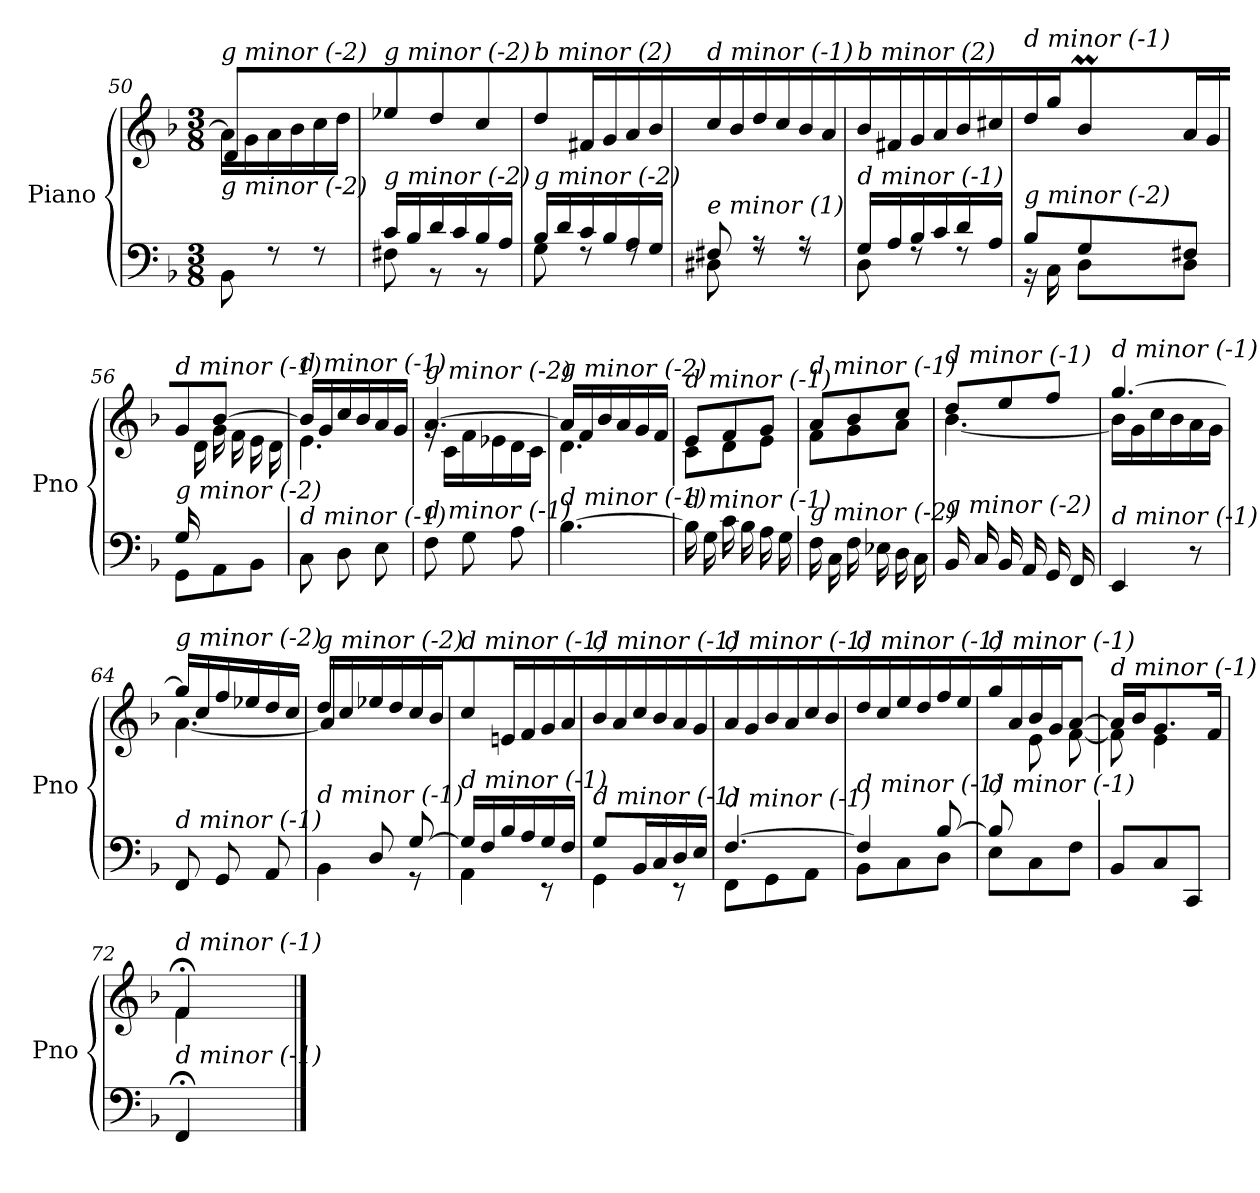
**kern	**kern
*part1	*part1
*staff2	*staff1
*I"Piano	*
*I'Pno	*
*clefF4	*clefG2
*k[b-]	*k[b-]
*M3/8	*M3/8
=50	=50
*^	*^
!	!	!LO:TX:i:t=g minor (-2)	!
!LO:TX:i:t=g minor (-2)	!	!	!
8ryy	8BB-\	16a\LL]	8d\L
.	.	16g\	.
16F#X/L	8rF	16a\	4ryy
16G/	.	16b-\	.
16A/	8rF	16cc\	.
16B-/JJ	.	16dd\JJ	.
*	*	*v	*v
!!LO:LB:g=z
=51	=51	=51
!	!	!LO:TX:i:t=g minor (-2)
!LO:TX:i:t=g minor (-2)	!	!
16c/LL	8F#X\	8ee-X/L
16B-/	.	.
16d/	8r	8dd/
16c/	.	.
16B-/	8r	8cc/J
16A/JJ	.	.
!!LO:LB:g=z
=52	=52	=52
!	!	!LO:TX:i:t=b minor (2)
!LO:TX:i:t=g minor (-2)	!	!
16B-/LL	8G\	8dd/L
16d/	.	.
16c/	8rF	16f#X/L
16B-/	.	16g/
16A/	8rF	16a/
16G/JJ	.	16b-/JJ
=53	=53	=53
!	!	!LO:TX:i:t=d minor (-1)
!LO:TX:i:t=e minor (1)	!	!
8F#X/	8D#Xi\	16cc/LL
.	.	16b-/
8r	8rF	16dd/
.	.	16cc/
8r	8rF	16b-/
.	.	16a/JJ
=54	=54	=54
!	!	!LO:TX:i:t=b minor (2)
!LO:TX:i:t=d minor (-1)	!	!
16G/LL	8D\	16b-/LL
16A/	.	16f#X/
16B-/	8rF	16g/
16c/	.	16a/
16d/	8rF	16b-/
16A/JJ	.	16cc#X/JJ
=55	=55	=55
*	*^	*^
!	!	!	!LO:TX:i:t=d minor (-1)	!
!LO:TX:i:t=g minor (-2)	!	!	!	!
8ryy	8B-/L	16r	16dd\LL	8ryy
.	.	16C\	16gg\J	.
8ryy	8G/	8D\L	8b-M\	64ccyy
.	.	.	.	64b-yy
.	.	.	.	64ccyy
.	.	.	.	[64b-yy
.	.	.	.	16b-yy]
8ryy	8F#X/J	8D\J	16a\L	8ryy
.	.	.	16g\JJ	.
*	*v	*v	*	*
=56	=56	=56	=56
!	!	!LO:TX:i:t=d minor (-1)	!
!LO:TX:i:t=g minor (-2)	!	!	!
16G/LL	8GG\L	8g/	16ryy
4ryy	.	.	16d\
.	8AA\	[4b-/	16g\
.	.	.	16f\
.	8BB-\J	.	16e\
16ryy	.	.	16d\JJ
*v	*v	*	*
=57	=57	=57
!	!LO:TX:i:t=d minor (-1)	!
!LO:TX:i:t=d minor (-1)	!	!
8C\L	16b-/LL]	4.e\
.	16g/	.
8D\	16cc/	.
.	16b-/	.
8E\J	16a/	.
.	16g/JJ	.
!!LO:LB:g=z	!!
=58	=58	=58
!	!LO:TX:i:t=g minor (-2)	!
!LO:TX:i:t=d minor (-1)	!	!
8F\L	[4.a/	16rg
.	.	16c\LL
8G\	.	16f\
.	.	16e-X\
8A\J	.	16d\
.	.	16c\JJ
!!LO:LB:g=z	!!
=59	=59	=59
!	!LO:TX:i:t=g minor (-2)	!
!LO:TX:i:t=d minor (-1)	!	!
[4.B-\	16a/LL]	4.d\
.	16f/	.
.	16b-/	.
.	16a/	.
.	16g/	.
.	16f/JJ	.
=60	=60	=60
!	!LO:TX:i:t=d minor (-1)	!
!LO:TX:i:t=d minor (-1)	!	!
16B-\LL]	8e/L	8c\L
16G\	.	.
16c\	8f/	8d\
16B-\	.	.
16A\	8g/J	8e\J
16G\JJ	.	.
=61	=61	=61
!	!LO:TX:i:t=d minor (-1)	!
!LO:TX:i:t=g minor (-2)	!	!
16F\LL	8a/L	8f\L
16C\	.	.
16F\	8b-/	8g\
16E-X\	.	.
16D\	8cc/J	8a\J
16C\JJ	.	.
=62	=62	=62
!	!LO:TX:i:t=d minor (-1)	!
!LO:TX:i:t=g minor (-2)	!	!
16BB-/LL	8dd/L	[4.b-\
16C/	.	.
16BB-/	8ee/	.
16AA/	.	.
16GG/	8ff/J	.
16FF/JJ	.	.
=63	=63	=63
!	!LO:TX:i:t=d minor (-1)	!
!LO:TX:i:t=d minor (-1)	!	!
4EE/	[4.gg/	16b-\LL]
.	.	16g\
.	.	16cc\
.	.	16b-\
8r	.	16a\
.	.	16g\JJ
=64	=64	=64
!	!LO:TX:i:t=g minor (-2)	!
!LO:TX:i:t=d minor (-1)	!	!
8FF/L	16gg/LL]	[4.a\
.	16cc/	.
8GG/	16ff/	.
.	16ee-X/	.
8AA/J	16dd/	.
.	16cc/JJ	.
=65	=65	=65
*^	*	*
!	!	!LO:TX:i:t=g minor (-2)	!
!LO:TX:i:t=d minor (-1)	!	!	!
8ryy	4BB-\	16dd/LL	8a\L]
.	.	16cc/	.
8D/	.	16ee-X/	4ryy
.	.	16dd/	.
[8G/J	8r	16cc/	.
.	.	16b-/JJ	.
*	*	*v	*v
!!LO:LB:g=z
=66	=66	=66
!	!	!LO:TX:i:t=d minor (-1)
!LO:TX:i:t=d minor (-1)	!	!
16G/LL]	4AA\	8cc/L
16F/	.	.
16B-/	.	16en/L
16A/	.	16f/
16G/	8r	16g/
16F/JJ	.	16a/JJ
=67	=67	=67
!	!	!LO:TX:i:t=d minor (-1)
!LO:TX:i:t=d minor (-1)	!	!
8G/L	4GG\	16b-/LL
.	.	16a/
16BB-/L	.	16cc/
16C/	.	16b-/
16D/	8r	16a/
16E/JJ	.	16g/JJ
=68	=68	=68
!	!	!LO:TX:i:t=d minor (-1)
!LO:TX:i:t=d minor (-1)	!	!
[4.F/	8FF\L	16a/LL
.	.	16g/
.	8GG\	16b-/
.	.	16a/
.	8AA\J	16cc/
.	.	16b-/JJ
=69	=69	=69
!	!	!LO:TX:i:t=d minor (-1)
!LO:TX:i:t=d minor (-1)	!	!
4F/]	8BB-\L	16dd/LL
.	.	16cc/
.	8C\	16ee/
.	.	16dd/
[8B-/	8D\J	16ff/
.	.	16ee/JJ
=70	=70	=70
*	*	*^
!	!	!LO:TX:i:t=d minor (-1)	!
!LO:TX:i:t=d minor (-1)	!	!	!
8B-/L]	8E\L	16gg/LL	8ryy
.	.	16a/	.
4ryy	8C\	16b-/	8e\
.	.	16g/J	.
.	8F\J	[8a/J	[8f\J
=71	=71	=71	=71
!	!	!LO:TX:i:t=d minor (-1)	!
!LO:TX:i:t=d minor (-1)	!	!	!
*v	*v	*	*
8BB-/L	16a/LL]	8f\]
.	16b-/J	.
8C/	8.g/	4e\
8CC/J	.	.
.	16f/Jk	.
=72	=72	=72
!	!LO:TX:i:t=d minor (-1)	!
!LO:TX:i:t=d minor (-1)	!	!
4FF;/	4f;</	4f\
*	*v	*v
==	==
*-	*-
